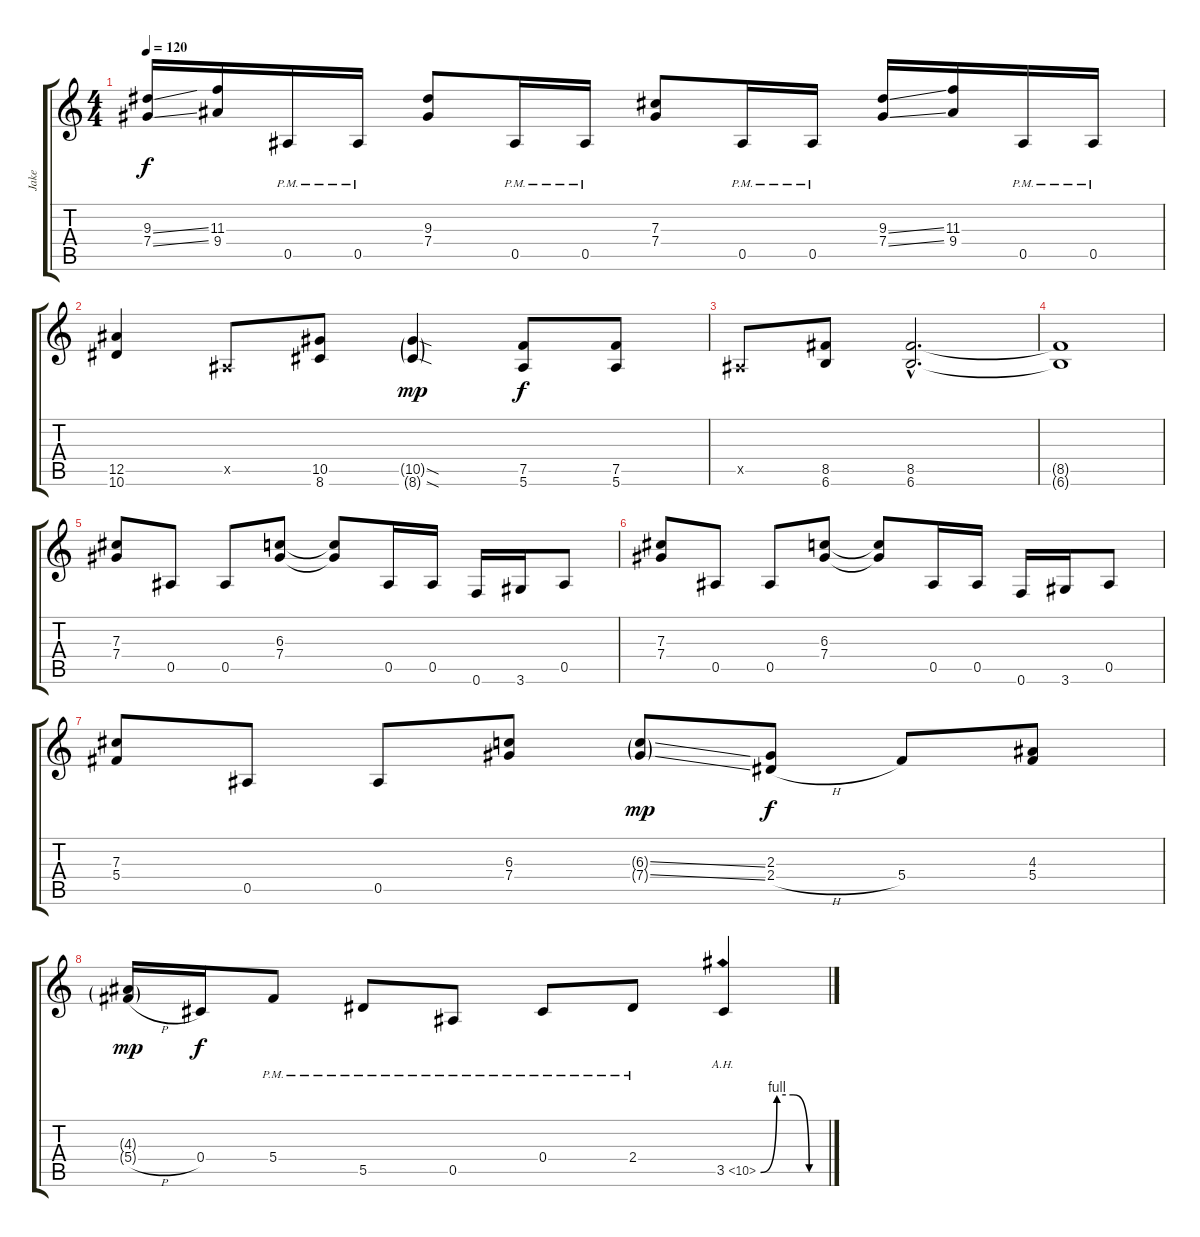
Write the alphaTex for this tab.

\track ("Jake" "Jake") {instrument overdrivenguitar}
\staff {score tabs}
\tuning (Eb4 Bb3 Gb3 Db3 Bb2 F2) {hide}
\ts (4 4)
\tempo 120
\clef g2
\ks c
(9.3{ss} 7.4{ss}).16{dy f} (11.3 9.4).16 0.5{pm}.16 0.5{pm}.16 (9.3 7.4).8 0.5{pm}.16 0.5{pm}.16 (7.3 7.4).8 0.5{pm}.16 0.5{pm}.16 (9.3{ss} 7.4{ss}).16 (11.3 9.4).16 0.5{pm}.16 0.5{pm}.16 |
(12.5 10.6).4 0.5{x}.8 (10.5 8.6).8 (10.5{sod g} 8.6{sod g}).4{dy mp} (7.5 5.6).8{dy f} (7.5 5.6).8 |
0.5{x}.8 (8.5 6.6).8 (8.5{hac} 6.6{hac}).2{d} |
(8.5{t} 6.6{t}).1 |
(7.3 7.4).8 0.5.8 0.5.8 (6.3 7.4).8 (6.3{t} 7.4{t}).8 0.5.16 0.5.16 0.6.16 3.6.16 0.5.8 |
(7.3 7.4).8 0.5.8 0.5.8 (6.3 7.4).8 (6.3{t} 7.4{t}).8 0.5.16 0.5.16 0.6.16 3.6.16 0.5.8 |
(7.3 5.4).8 0.5.8 0.5.8 (6.3 7.4).8 (6.3{ss g} 7.4{ss g}).8{dy mp} (2.3 2.4{h}).8{dy f} 5.4.8 (4.3 5.4).8 |
(4.3{g} 5.4{h g}).16{dy mp} 0.4.16{dy f} 5.4{pm}.8 5.5{pm}.8 0.5{pm}.8 0.4{pm}.8 2.4{pm}.8 3.5{be (custom 0 0 15 4 30 4 45 0 60 0) ah 7}.4
